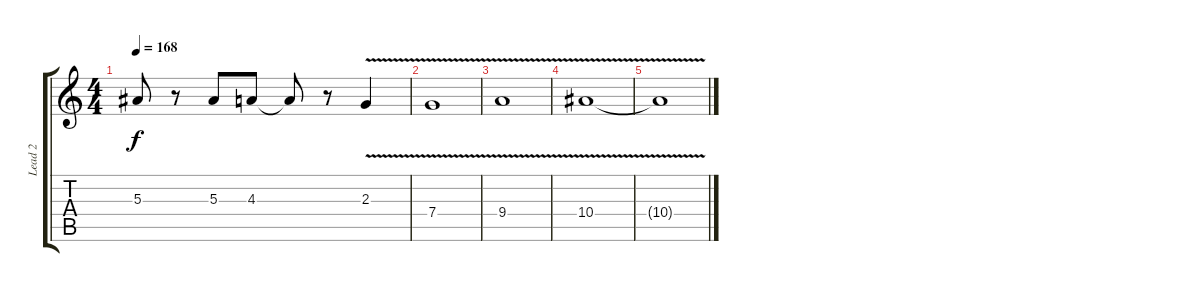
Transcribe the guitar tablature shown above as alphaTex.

\track ("Lead 2" "Lead 2") {instrument distortionguitar}
\staff {score tabs}
\tuning (D4 A3 F3 C3 G2 D2) {hide}
\ts (4 4)
\tempo 168
\clef g2
\ks c
5.3{t}.8{dy f} r.8 5.3.8 4.3.8 4.3{t}.8 r.8 2.3{v}.4 |
7.4{v}.1 |
9.4{v}.1 |
10.4{v}.1 |
10.4{t}.1
